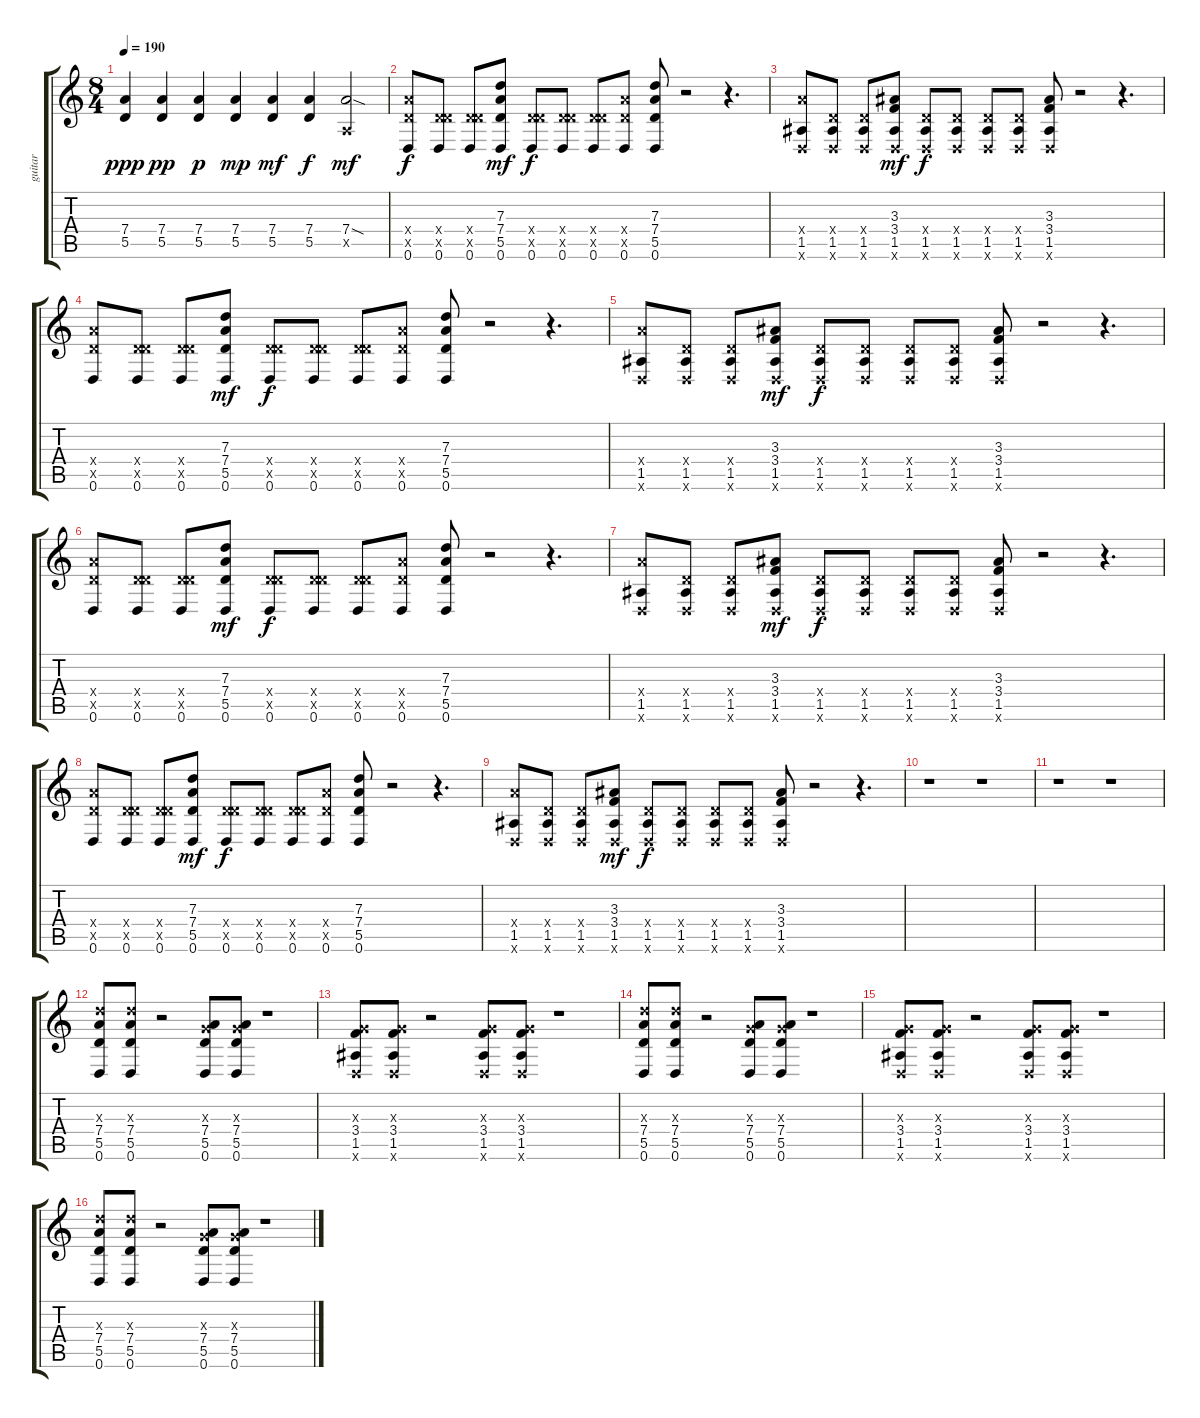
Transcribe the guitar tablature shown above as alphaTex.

\track ("guitar" "guitar") {instrument distortionguitar}
\staff {score tabs}
\tuning (E4 B3 G3 D3 A2 D2) {hide}
\ts (8 4)
\tempo 190
\clef g2
\ks c
(7.4 5.5).4{dy ppp} (7.4 5.5).4{dy pp} (7.4 5.5).4{dy p} (7.4 5.5).4{dy mp} (7.4 5.5).4{dy mf} (7.4 5.5).4{dy f} (7.4{sod} 0.5{x}).2{dy mf} |
(7.4{x} 5.5{x} 0.6).8{dy f} (0.4{x} 5.5{x} 0.6).8 (0.4{x} 5.5{x} 0.6).8 (7.3 7.4 5.5 0.6).8{dy mf} (0.4{x} 5.5{x} 0.6).8{dy f} (0.4{x} 5.5{x} 0.6).8 (0.4{x} 5.5{x} 0.6).8 (7.4{x} 5.5{x} 0.6).8 (7.3 7.4 5.5 0.6).8 r.2 r.4{d} |
(7.4{x} 1.5 0.6{x}).8 (0.4{x} 1.5 0.6{x}).8 (0.4{x} 1.5 0.6{x}).8 (3.3 3.4 1.5 0.6{x}).8{dy mf} (0.4{x} 1.5 0.6{x}).8{dy f} (0.4{x} 1.5 0.6{x}).8 (0.4{x} 1.5 0.6{x}).8 (0.4{x} 1.5 0.6{x}).8 (3.3 3.4 1.5 0.6{x}).8 r.2 r.4{d} |
(7.4{x} 5.5{x} 0.6).8 (0.4{x} 5.5{x} 0.6).8 (0.4{x} 5.5{x} 0.6).8 (7.3 7.4 5.5 0.6).8{dy mf} (0.4{x} 5.5{x} 0.6).8{dy f} (0.4{x} 5.5{x} 0.6).8 (0.4{x} 5.5{x} 0.6).8 (7.4{x} 5.5{x} 0.6).8 (7.3 7.4 5.5 0.6).8 r.2 r.4{d} |
(7.4{x} 1.5 0.6{x}).8 (0.4{x} 1.5 0.6{x}).8 (0.4{x} 1.5 0.6{x}).8 (3.3 3.4 1.5 0.6{x}).8{dy mf} (0.4{x} 1.5 0.6{x}).8{dy f} (0.4{x} 1.5 0.6{x}).8 (0.4{x} 1.5 0.6{x}).8 (0.4{x} 1.5 0.6{x}).8 (3.3 3.4 1.5 0.6{x}).8 r.2 r.4{d} |
(7.4{x} 5.5{x} 0.6).8 (0.4{x} 5.5{x} 0.6).8 (0.4{x} 5.5{x} 0.6).8 (7.3 7.4 5.5 0.6).8{dy mf} (0.4{x} 5.5{x} 0.6).8{dy f} (0.4{x} 5.5{x} 0.6).8 (0.4{x} 5.5{x} 0.6).8 (7.4{x} 5.5{x} 0.6).8 (7.3 7.4 5.5 0.6).8 r.2 r.4{d} |
(7.4{x} 1.5 0.6{x}).8 (0.4{x} 1.5 0.6{x}).8 (0.4{x} 1.5 0.6{x}).8 (3.3 3.4 1.5 0.6{x}).8{dy mf} (0.4{x} 1.5 0.6{x}).8{dy f} (0.4{x} 1.5 0.6{x}).8 (0.4{x} 1.5 0.6{x}).8 (0.4{x} 1.5 0.6{x}).8 (3.3 3.4 1.5 0.6{x}).8 r.2 r.4{d} |
(7.4{x} 5.5{x} 0.6).8 (0.4{x} 5.5{x} 0.6).8 (0.4{x} 5.5{x} 0.6).8 (7.3 7.4 5.5 0.6).8{dy mf} (0.4{x} 5.5{x} 0.6).8{dy f} (0.4{x} 5.5{x} 0.6).8 (0.4{x} 5.5{x} 0.6).8 (7.4{x} 5.5{x} 0.6).8 (7.3 7.4 5.5 0.6).8 r.2 r.4{d} |
(7.4{x} 1.5 0.6{x}).8 (0.4{x} 1.5 0.6{x}).8 (0.4{x} 1.5 0.6{x}).8 (3.3 3.4 1.5 0.6{x}).8{dy mf} (0.4{x} 1.5 0.6{x}).8{dy f} (0.4{x} 1.5 0.6{x}).8 (0.4{x} 1.5 0.6{x}).8 (0.4{x} 1.5 0.6{x}).8 (3.3 3.4 1.5 0.6{x}).8 r.2 r.4{d} |
r.1 r.1 |
r.1 r.1 |
(7.3{x} 7.4 5.5 0.6).8 (7.3{x} 7.4 5.5 0.6).8 r.2 (0.3{x} 7.4 5.5 0.6).8 (0.3{x} 7.4 5.5 0.6).8 r.1 |
(0.3{x} 3.4 1.5 0.6{x}).8 (0.3{x} 3.4 1.5 0.6{x}).8 r.2 (0.3{x} 3.4 1.5 0.6{x}).8 (0.3{x} 3.4 1.5 0.6{x}).8 r.1 |
(7.3{x} 7.4 5.5 0.6).8 (7.3{x} 7.4 5.5 0.6).8 r.2 (0.3{x} 7.4 5.5 0.6).8 (0.3{x} 7.4 5.5 0.6).8 r.1 |
(0.3{x} 3.4 1.5 0.6{x}).8 (0.3{x} 3.4 1.5 0.6{x}).8 r.2 (0.3{x} 3.4 1.5 0.6{x}).8 (0.3{x} 3.4 1.5 0.6{x}).8 r.1 |
(7.3{x} 7.4 5.5 0.6).8 (7.3{x} 7.4 5.5 0.6).8 r.2 (0.3{x} 7.4 5.5 0.6).8 (0.3{x} 7.4 5.5 0.6).8 r.1
